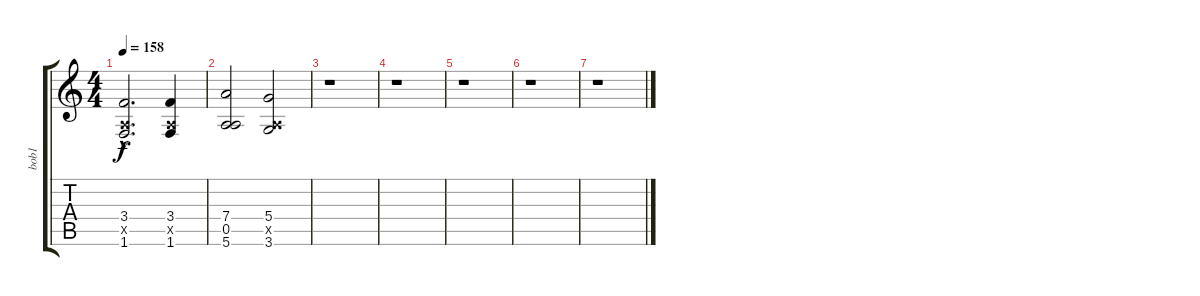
\track ("bob1" "bob1") {instrument overdrivenguitar}
\staff {score tabs}
\tuning (E4 B3 G3 D3 A2 E2) {hide}
\ts (4 4)
\tempo 158
\clef g2
\ks c
(3.4{hac} 0.5{hac x} 1.6{hac}).2{d dy f} (3.4 0.5{x} 1.6).4 |
(7.4 0.5 5.6).2 (5.4 0.5{x} 3.6).2 |
r.1 |
r.1 |
r.1 |
r.1 |
r.1
